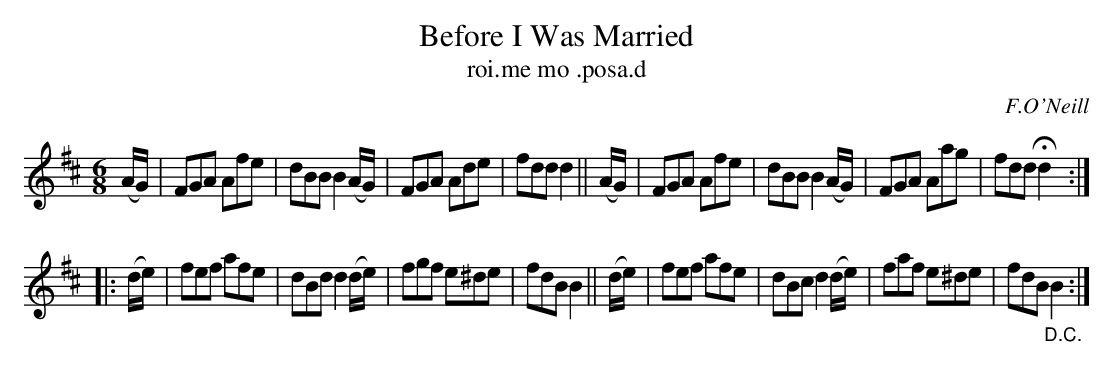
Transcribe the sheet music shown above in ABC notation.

X:1
T: Before I Was Married
T: roi\.me mo \.posa\.d
O: F.O'Neill
M: 6/8
K: D
(A/G/) \
| FGA Afe | dBB B2 (A/G/) | FGA Ade | fdd d2 || (A/G/) \
| FGA Afe | dBB B2 (A/G/) | FGA Aag | fdd Hd2 :|
|: (d/e/) \
| fef afe | dBd d2 (d/e/) | fgf e^de | fdB B2 || (d/e/) \
| fef afe | dBc d2 (d/e/) | faf e^de | fdB "_D.C."B2 :|
